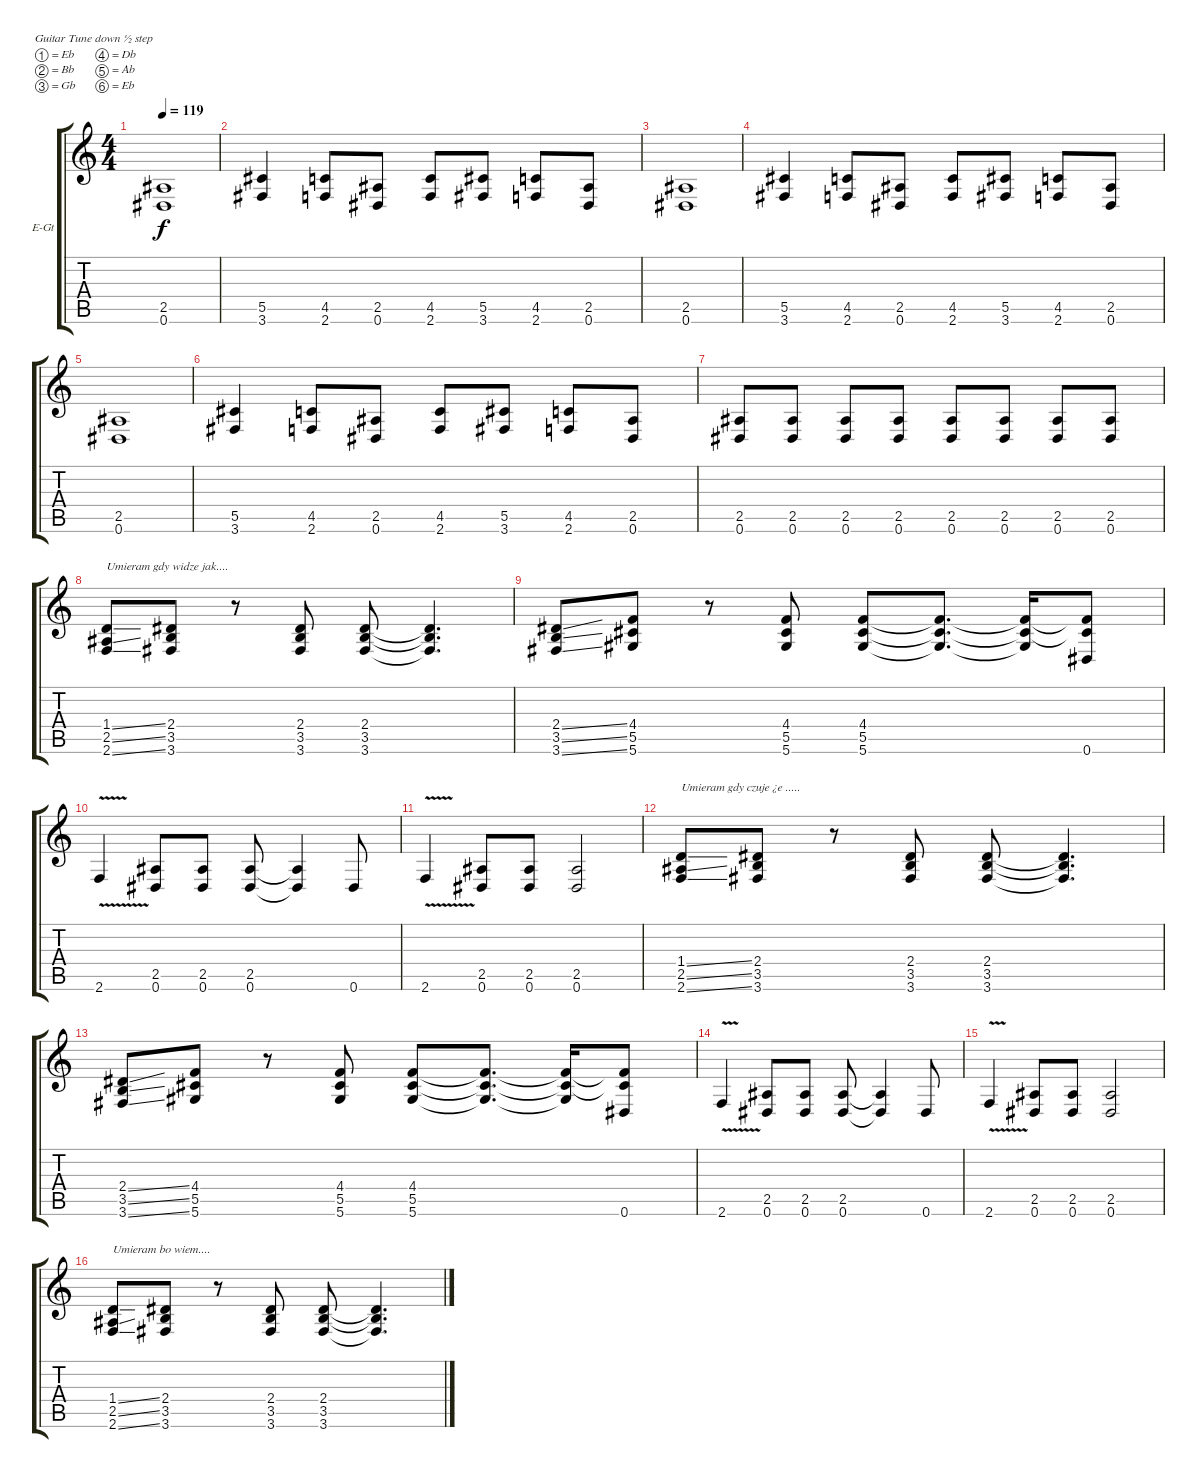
\bracketExtendMode groupsimilarinstruments
\firstSystemTrackNameOrientation horizontal
\otherSystemsTrackNameOrientation horizontal
\track ("Guitar 4 Distortion" "E-Gt") {instrument distortionguitar}
\staff {score tabs}
\tuning (Eb4 Bb3 Gb3 Db3 Ab2 Eb2)
\ts (4 4)
\tempo 119
\clef g2
\ks c
(2.5 0.6).1{dy f} |
(5.5 3.6).4 (4.5 2.6).8 (2.5 0.6).8 (4.5 2.6).8 (5.5 3.6).8 (4.5 2.6).8 (2.5 0.6).8 |
(2.5 0.6).1 |
(5.5 3.6).4 (4.5 2.6).8 (2.5 0.6).8 (4.5 2.6).8 (5.5 3.6).8 (4.5 2.6).8 (2.5 0.6).8 |
(2.5 0.6).1 |
(5.5 3.6).4 (4.5 2.6).8 (2.5 0.6).8 (4.5 2.6).8 (5.5 3.6).8 (4.5 2.6).8 (2.5 0.6).8 |
(2.5 0.6).8 (2.5 0.6).8 (2.5 0.6).8 (2.5 0.6).8 (2.5 0.6).8 (2.5 0.6).8 (2.5 0.6).8 (2.5 0.6).8 |
(1.4{ss} 2.5{ss} 2.6{ss}).8{txt "Umieram gdy widze jak...."} (2.4 3.5 3.6).8 r.8 (2.4 3.5 3.6).8 (2.4 3.5 3.6).8 (2.4{t} 3.5{t} 3.6{t}).4{d} |
(2.4{ss} 3.5{ss} 3.6{ss}).8 (4.4 5.5 5.6).8 r.8 (4.4 5.5 5.6).8 (4.4 5.5 5.6).8 (4.4{t} 5.5{t} 5.6{t}).8{d} (4.4{t} 5.5{t} 5.6{t}).16 (4.4{t} 5.5{t} 0.6).8 |
2.6{v}.4 (2.5 0.6).8 (2.5 0.6).8 (2.5 0.6).8 (2.5{t} 0.6{t}).4 0.6.8 |
2.6{v}.4 (2.5 0.6).8 (2.5 0.6).8 (2.5 0.6).2 |
(1.4{ss} 2.5{ss} 2.6{ss}).8{txt "Umieram gdy czuje ¿e ....."} (2.4 3.5 3.6).8 r.8 (2.4 3.5 3.6).8 (2.4 3.5 3.6).8 (2.4{t} 3.5{t} 3.6{t}).4{d} |
(2.4{ss} 3.5{ss} 3.6{ss}).8 (4.4 5.5 5.6).8 r.8 (4.4 5.5 5.6).8 (4.4 5.5 5.6).8 (4.4{t} 5.5{t} 5.6{t}).8{d} (4.4{t} 5.5{t} 5.6{t}).16 (4.4{t} 5.5{t} 0.6).8 |
2.6{v}.4 (2.5 0.6).8 (2.5 0.6).8 (2.5 0.6).8 (2.5{t} 0.6{t}).4 0.6.8 |
2.6{v}.4 (2.5 0.6).8 (2.5 0.6).8 (2.5 0.6).2 |
(1.4{ss} 2.5{ss} 2.6{ss}).8{txt "Umieram bo wiem...."} (2.4 3.5 3.6).8 r.8 (2.4 3.5 3.6).8 (2.4 3.5 3.6).8 (2.4{t} 3.5{t} 3.6{t}).4{d}
